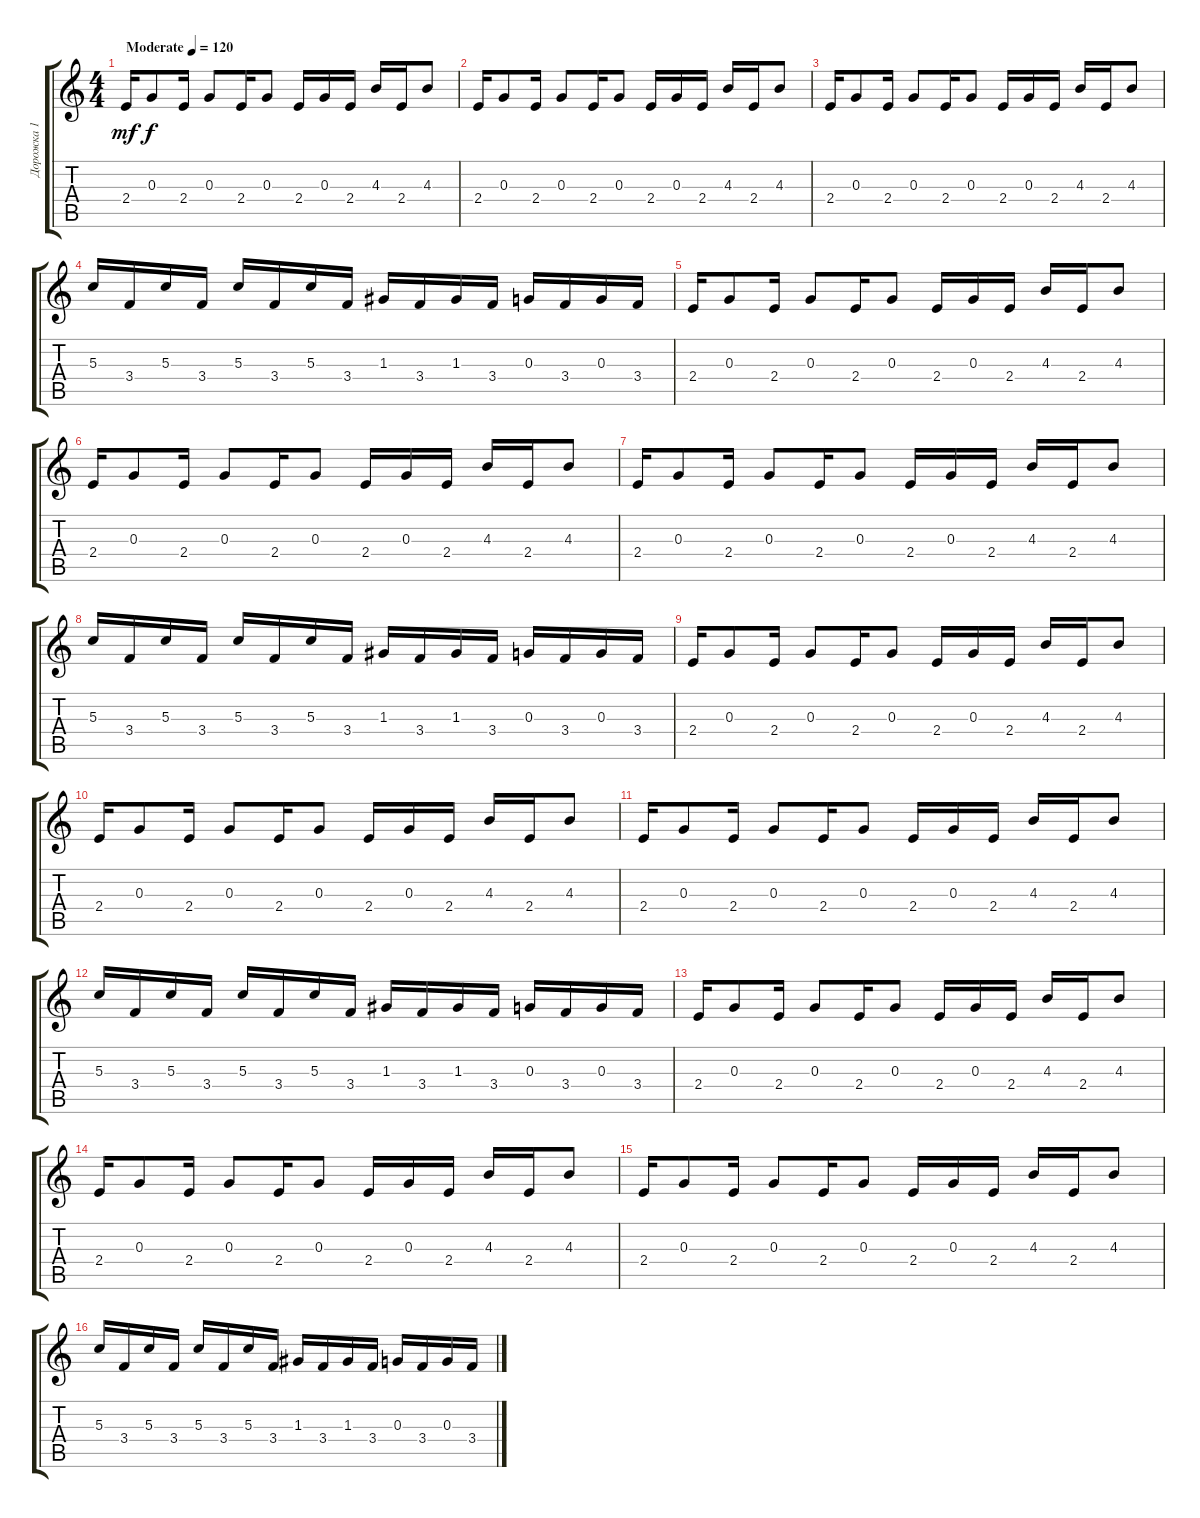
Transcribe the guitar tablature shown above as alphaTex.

\track ("Дорожка 1" "Дорожка 1") {instrument acousticguitarsteel}
\staff {score tabs}
\tuning (E4 B3 G3 D3 A2 E2) {hide}
\ts (4 4)
\tempo (120 "Moderate")
\clef g2
\ks c
2.4.16{dy mf instrument acousticguitarsteel} 0.3.8{dy f} 2.4.16 0.3.8 2.4.16 0.3.8 2.4.16 0.3.16 2.4.16 4.3.16 2.4.16 4.3.8 |
2.4.16 0.3.8 2.4.16 0.3.8 2.4.16 0.3.8 2.4.16 0.3.16 2.4.16 4.3.16 2.4.16 4.3.8 |
2.4.16 0.3.8 2.4.16 0.3.8 2.4.16 0.3.8 2.4.16 0.3.16 2.4.16 4.3.16 2.4.16 4.3.8 |
5.3.16 3.4.16 5.3.16 3.4.16 5.3.16 3.4.16 5.3.16 3.4.16 1.3.16 3.4.16 1.3.16 3.4.16 0.3.16 3.4.16 0.3.16 3.4.16 |
2.4.16 0.3.8 2.4.16 0.3.8 2.4.16 0.3.8 2.4.16 0.3.16 2.4.16 4.3.16 2.4.16 4.3.8 |
2.4.16 0.3.8 2.4.16 0.3.8 2.4.16 0.3.8 2.4.16 0.3.16 2.4.16 4.3.16 2.4.16 4.3.8 |
2.4.16 0.3.8 2.4.16 0.3.8 2.4.16 0.3.8 2.4.16 0.3.16 2.4.16 4.3.16 2.4.16 4.3.8 |
5.3.16 3.4.16 5.3.16 3.4.16 5.3.16 3.4.16 5.3.16 3.4.16 1.3.16 3.4.16 1.3.16 3.4.16 0.3.16 3.4.16 0.3.16 3.4.16 |
2.4.16 0.3.8 2.4.16 0.3.8 2.4.16 0.3.8 2.4.16 0.3.16 2.4.16 4.3.16 2.4.16 4.3.8 |
2.4.16 0.3.8 2.4.16 0.3.8 2.4.16 0.3.8 2.4.16 0.3.16 2.4.16 4.3.16 2.4.16 4.3.8 |
2.4.16 0.3.8 2.4.16 0.3.8 2.4.16 0.3.8 2.4.16 0.3.16 2.4.16 4.3.16 2.4.16 4.3.8 |
5.3.16 3.4.16 5.3.16 3.4.16 5.3.16 3.4.16 5.3.16 3.4.16 1.3.16 3.4.16 1.3.16 3.4.16 0.3.16 3.4.16 0.3.16 3.4.16 |
2.4.16 0.3.8 2.4.16 0.3.8 2.4.16 0.3.8 2.4.16 0.3.16 2.4.16 4.3.16 2.4.16 4.3.8 |
2.4.16 0.3.8 2.4.16 0.3.8 2.4.16 0.3.8 2.4.16 0.3.16 2.4.16 4.3.16 2.4.16 4.3.8 |
2.4.16 0.3.8 2.4.16 0.3.8 2.4.16 0.3.8 2.4.16 0.3.16 2.4.16 4.3.16 2.4.16 4.3.8 |
5.3.16 3.4.16 5.3.16 3.4.16 5.3.16 3.4.16 5.3.16 3.4.16 1.3.16 3.4.16 1.3.16 3.4.16 0.3.16 3.4.16 0.3.16 3.4.16
